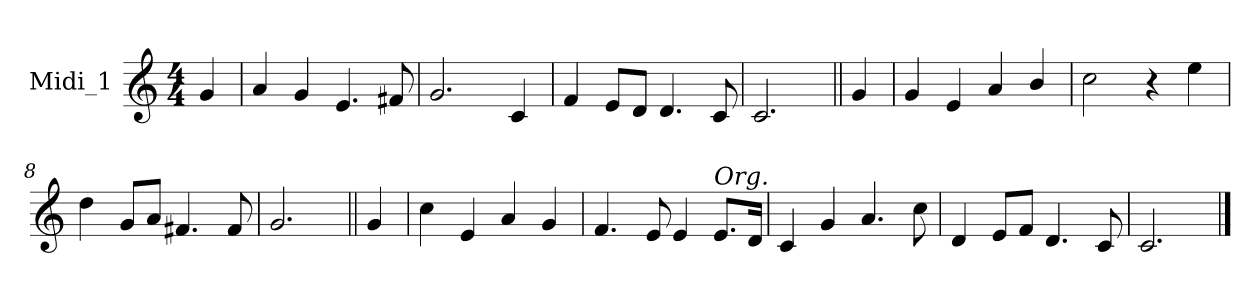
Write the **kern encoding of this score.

**kern
*part1
*staff1
*I"Midi_1
*clefG2
*k[]
*C:
*M4/4
=
4g
=1
4a
4g
4.e
8f#X
=2
2.g
4c
=3
4f
8eL
8dJ
4.d
8c
=4
2.c
!!LO:LB:g=z
=5||
4g
=6
4g
4e
4a
4b/
=7
2cc
4r
4ee
=8
4dd
8gL
8aJ
4.f#X
8f#
=9
2.g
!!LO:LB:g=z
=10||
4g
=11
4cc
4e
4a
4g
=12
4.f
8e
4e
!LO:TX:a:i:t=Org.
8.eL
16dJ
=13
4c
4g
4.a
8cc
=14
4d
8eL
8fJ
4.d
8c
=15
2.c
==
*-
